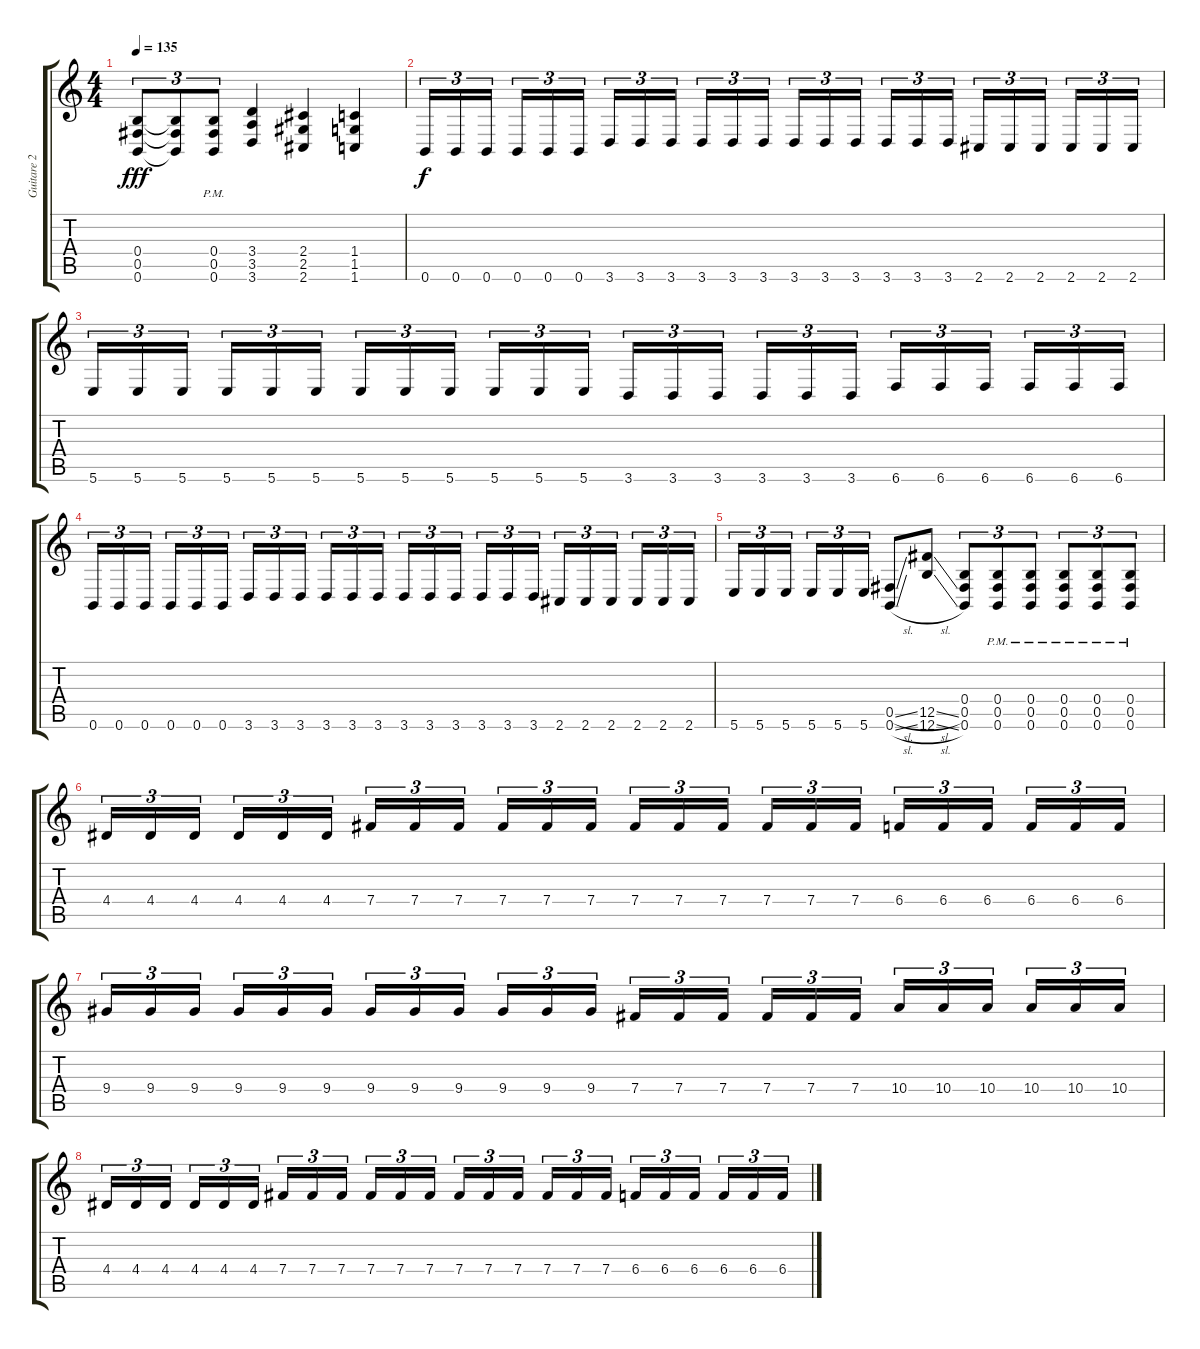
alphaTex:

\track ("Guitare 2" "Guitare 2") {instrument distortionguitar}
\staff {score tabs}
\tuning (Db4 Ab3 E3 B2 Gb2 B1) {hide}
\ts (4 4)
\tempo 135
\clef g2
\ks c
(0.4 0.5 0.6).8{tu (3 2) dy fff} (0.4{t} 0.5{t} 0.6{t}).8{tu (3 2)} (0.4{pm} 0.5{pm} 0.6{pm}).8{tu (3 2)} (3.4 3.5 3.6).4 (2.4 2.5 2.6).4 (1.4 1.5 1.6).4 |
0.6.16{tu (3 2) dy f volume 13 balance 4} 0.6.16{tu (3 2)} 0.6.16{tu (3 2) beam splitsecondary} 0.6.16{tu (3 2)} 0.6.16{tu (3 2)} 0.6.16{tu (3 2)} 3.6.16{tu (3 2)} 3.6.16{tu (3 2)} 3.6.16{tu (3 2) beam splitsecondary} 3.6.16{tu (3 2)} 3.6.16{tu (3 2)} 3.6.16{tu (3 2)} 3.6.16{tu (3 2)} 3.6.16{tu (3 2)} 3.6.16{tu (3 2) beam splitsecondary} 3.6.16{tu (3 2)} 3.6.16{tu (3 2)} 3.6.16{tu (3 2)} 2.6.16{tu (3 2)} 2.6.16{tu (3 2)} 2.6.16{tu (3 2) beam splitsecondary} 2.6.16{tu (3 2)} 2.6.16{tu (3 2)} 2.6.16{tu (3 2)} |
5.6.16{tu (3 2)} 5.6.16{tu (3 2)} 5.6.16{tu (3 2) beam splitsecondary} 5.6.16{tu (3 2)} 5.6.16{tu (3 2)} 5.6.16{tu (3 2)} 5.6.16{tu (3 2)} 5.6.16{tu (3 2)} 5.6.16{tu (3 2) beam splitsecondary} 5.6.16{tu (3 2)} 5.6.16{tu (3 2)} 5.6.16{tu (3 2)} 3.6.16{tu (3 2)} 3.6.16{tu (3 2)} 3.6.16{tu (3 2) beam splitsecondary} 3.6.16{tu (3 2)} 3.6.16{tu (3 2)} 3.6.16{tu (3 2)} 6.6.16{tu (3 2)} 6.6.16{tu (3 2)} 6.6.16{tu (3 2) beam splitsecondary} 6.6.16{tu (3 2)} 6.6.16{tu (3 2)} 6.6.16{tu (3 2)} |
0.6.16{tu (3 2)} 0.6.16{tu (3 2)} 0.6.16{tu (3 2) beam splitsecondary} 0.6.16{tu (3 2)} 0.6.16{tu (3 2)} 0.6.16{tu (3 2)} 3.6.16{tu (3 2)} 3.6.16{tu (3 2)} 3.6.16{tu (3 2) beam splitsecondary} 3.6.16{tu (3 2)} 3.6.16{tu (3 2)} 3.6.16{tu (3 2)} 3.6.16{tu (3 2)} 3.6.16{tu (3 2)} 3.6.16{tu (3 2) beam splitsecondary} 3.6.16{tu (3 2)} 3.6.16{tu (3 2)} 3.6.16{tu (3 2)} 2.6.16{tu (3 2)} 2.6.16{tu (3 2)} 2.6.16{tu (3 2) beam splitsecondary} 2.6.16{tu (3 2)} 2.6.16{tu (3 2)} 2.6.16{tu (3 2)} |
5.6.16{tu (3 2)} 5.6.16{tu (3 2)} 5.6.16{tu (3 2) beam splitsecondary} 5.6.16{tu (3 2)} 5.6.16{tu (3 2)} 5.6.16{tu (3 2)} (0.5{sl} 0.6{sl}).8 (12.5{sl} 12.6{sl}).8 (0.4 0.5 0.6).8{tu (3 2)} (0.4{pm} 0.5{pm} 0.6{pm}).8{tu (3 2)} (0.4{pm} 0.5{pm} 0.6{pm}).8{tu (3 2)} (0.4{pm} 0.5{pm} 0.6{pm}).8{tu (3 2)} (0.4{pm} 0.5{pm} 0.6{pm}).8{tu (3 2)} (0.4{pm} 0.5{pm} 0.6{pm}).8{tu (3 2)} |
4.4.16{tu (3 2)} 4.4.16{tu (3 2)} 4.4.16{tu (3 2) beam splitsecondary} 4.4.16{tu (3 2)} 4.4.16{tu (3 2)} 4.4.16{tu (3 2)} 7.4.16{tu (3 2)} 7.4.16{tu (3 2)} 7.4.16{tu (3 2) beam splitsecondary} 7.4.16{tu (3 2)} 7.4.16{tu (3 2)} 7.4.16{tu (3 2)} 7.4.16{tu (3 2)} 7.4.16{tu (3 2)} 7.4.16{tu (3 2) beam splitsecondary} 7.4.16{tu (3 2)} 7.4.16{tu (3 2)} 7.4.16{tu (3 2)} 6.4.16{tu (3 2)} 6.4.16{tu (3 2)} 6.4.16{tu (3 2) beam splitsecondary} 6.4.16{tu (3 2)} 6.4.16{tu (3 2)} 6.4.16{tu (3 2)} |
9.4.16{tu (3 2)} 9.4.16{tu (3 2)} 9.4.16{tu (3 2) beam splitsecondary} 9.4.16{tu (3 2)} 9.4.16{tu (3 2)} 9.4.16{tu (3 2)} 9.4.16{tu (3 2)} 9.4.16{tu (3 2)} 9.4.16{tu (3 2) beam splitsecondary} 9.4.16{tu (3 2)} 9.4.16{tu (3 2)} 9.4.16{tu (3 2)} 7.4.16{tu (3 2)} 7.4.16{tu (3 2)} 7.4.16{tu (3 2) beam splitsecondary} 7.4.16{tu (3 2)} 7.4.16{tu (3 2)} 7.4.16{tu (3 2)} 10.4.16{tu (3 2)} 10.4.16{tu (3 2)} 10.4.16{tu (3 2) beam splitsecondary} 10.4.16{tu (3 2)} 10.4.16{tu (3 2)} 10.4.16{tu (3 2)} |
4.4.16{tu (3 2)} 4.4.16{tu (3 2)} 4.4.16{tu (3 2) beam splitsecondary} 4.4.16{tu (3 2)} 4.4.16{tu (3 2)} 4.4.16{tu (3 2)} 7.4.16{tu (3 2)} 7.4.16{tu (3 2)} 7.4.16{tu (3 2) beam splitsecondary} 7.4.16{tu (3 2)} 7.4.16{tu (3 2)} 7.4.16{tu (3 2)} 7.4.16{tu (3 2)} 7.4.16{tu (3 2)} 7.4.16{tu (3 2) beam splitsecondary} 7.4.16{tu (3 2)} 7.4.16{tu (3 2)} 7.4.16{tu (3 2)} 6.4.16{tu (3 2)} 6.4.16{tu (3 2)} 6.4.16{tu (3 2) beam splitsecondary} 6.4.16{tu (3 2)} 6.4.16{tu (3 2)} 6.4.16{tu (3 2)}
